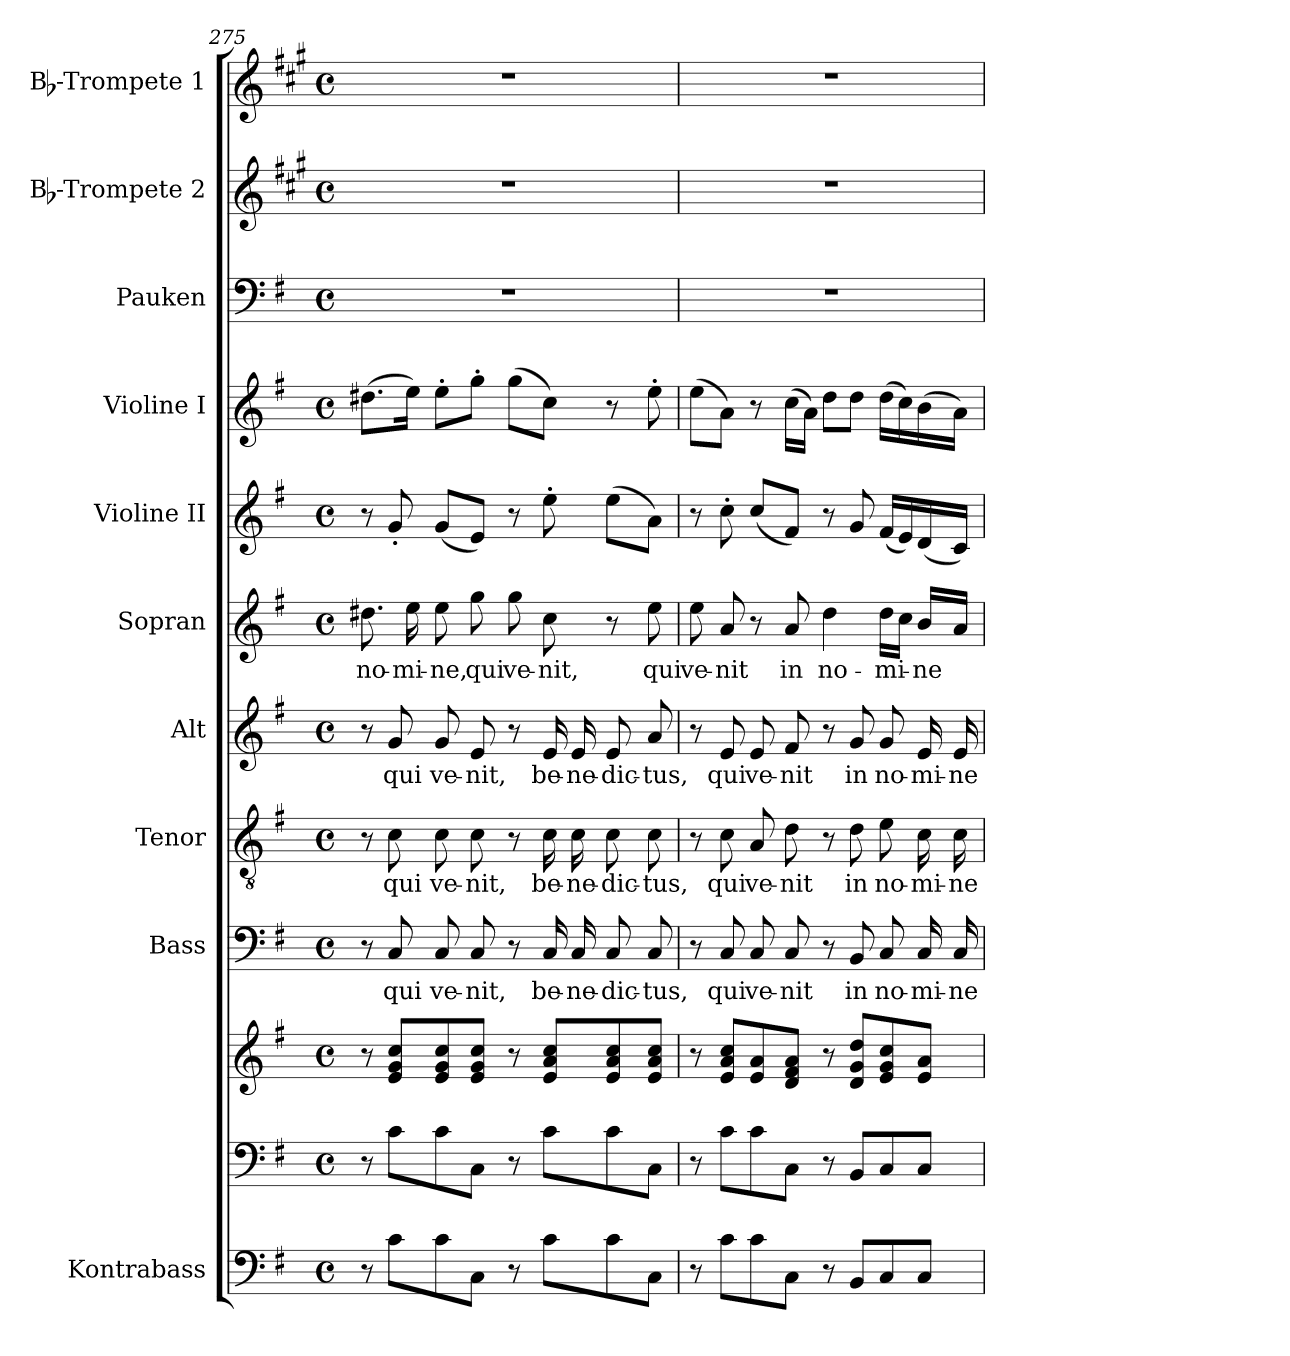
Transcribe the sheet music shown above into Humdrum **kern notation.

**kern	**kern	**kern	**kern	**text	**kern	**text	**kern	**text	**kern	**text	**kern	**kern	**kern	**kern	**kern
*part11	*part10	*part10	*part9	*part9	*part8	*part8	*part7	*part7	*part6	*part6	*part5	*part4	*part3	*part2	*part1
*staff12	*staff11	*staff10	*staff9	*staff9	*staff8	*staff8	*staff7	*staff7	*staff6	*staff6	*staff5	*staff4	*staff3	*staff2	*staff1
*I"Kontrabass	*	*	*I"Bass	*	*I"Tenor	*	*I"Alt	*	*I"Sopran	*	*I"Violine II	*I"Violine I	*I"Pauken	*I"Bb-Trompete 2	*I"Bb-Trompete 1
*I'Kb.	*	*	*I'B.	*	*I'T.	*	*I'A.	*	*I'S.	*	*I'Vl. II	*I'Vl. I	*I'Pk.	*I'Bb Trp. 2	*I'Bb Trp. 1
*clefF4	*clefF4	*clefG2	*clefF4	*	*clefGv2	*	*clefG2	*	*clefG2	*	*clefG2	*clefG2	*clefF4	*clefG2	*clefG2
*ITrd7c12	*	*	*	*	*	*	*	*	*	*	*	*	*	*ITrd1c2	*ITrd1c2
*k[f#]	*k[f#]	*k[f#]	*k[f#]	*	*k[f#]	*	*k[f#]	*	*k[f#]	*	*k[f#]	*k[f#]	*k[f#]	*k[f#]	*k[f#]
*G:	*G:	*G:	*G:	*	*G:	*	*G:	*	*G:	*	*G:	*G:	*G:	*G:	*G:
*M4/4	*M4/4	*M4/4	*M4/4	*	*M4/4	*	*M4/4	*	*M4/4	*	*M4/4	*M4/4	*M4/4	*M4/4	*M4/4
*met(c)	*met(c)	*met(c)	*met(c)	*	*met(c)	*	*met(c)	*	*met(c)	*	*met(c)	*met(c)	*met(c)	*met(c)	*met(c)
=275	=275	=275	=275	=275	=275	=275	=275	=275	=275	=275	=275	=275	=275	=275	=275
!	!	!	!	!	!	!	!	!	!	!LO:LY:b	!	!	!	!	!
8r	8r	8r	8r	.	8r	.	8r	.	8.dd#X\	no-	8r	(>8.dd#X\L	1r	1r	1r
!	!	!	!	!LO:LY:b	!	!LO:LY:b	!	!LO:LY:b	!	!	!	!	!	!	!
8C\L	8c\L	8e/ 8g/ 8cc/L	8C/	qui	8c\	qui	8g/	qui	.	.	8g'</	.	.	.	.
!	!	!	!	!	!	!	!	!	!	!LO:LY:b	!	!	!	!	!
.	.	.	.	.	.	.	.	.	16ee\	-mi-	.	16ee\Jk)	.	.	.
!	!	!	!	!LO:LY:b	!	!LO:LY:b	!	!LO:LY:b	!	!LO:LY:b	!	!	!	!	!
8C\	8c\	8e/ 8g/ 8cc/	8C/	ve-	8c\	ve-	8g/	ve-	8ee\	-ne,	(<8g/L	8ee'>\L	.	.	.
!	!	!	!	!LO:LY:b	!	!LO:LY:b	!	!LO:LY:b	!	!LO:LY:b	!	!	!	!	!
8CC\J	8C\J	8e/ 8g/ 8cc/J	8C/	-nit,	8c\	-nit,	8e/	-nit,	8gg\	qui	8e/J)	8gg'>\J	.	.	.
!	!	!	!	!	!	!	!	!	!	!LO:LY:b	!	!	!	!	!
8r	8r	8r	8r	.	8r	.	8r	.	8gg\	ve-	8r	(>8gg\L	.	.	.
!	!	!	!	!LO:LY:b	!	!LO:LY:b	!	!LO:LY:b	!	!LO:LY:b	!	!	!	!	!
8C\L	8c\L	8e/ 8a/ 8cc/L	16C/	be-	16c\	be-	16e/	be-	8cc\	-nit,	8ee'>\	8cc\J)	.	.	.
!	!	!	!	!LO:LY:b	!	!LO:LY:b	!	!LO:LY:b	!	!	!	!	!	!	!
.	.	.	16C/	-ne-	16c\	-ne-	16e/	-ne-	.	.	.	.	.	.	.
!	!	!	!	!LO:LY:b	!	!LO:LY:b	!	!LO:LY:b	!	!	!	!	!	!	!
8C\	8c\	8e/ 8a/ 8cc/	8C/	-dic-	8c\	-dic-	8e/	-dic-	8r	.	(>8ee\L	8r	.	.	.
!	!	!	!	!LO:LY:b	!	!LO:LY:b	!	!LO:LY:b	!	!LO:LY:b	!	!	!	!	!
8CC\J	8C\J	8e/ 8a/ 8cc/J	8C/	-tus,	8c\	-tus,	8a/	-tus,	8ee\	qui	8a\J)	8ee'>\	.	.	.
!!LO:PB:g=z
=276	=276	=276	=276	=276	=276	=276	=276	=276	=276	=276	=276	=276	=276	=276	=276
!	!	!	!	!	!	!	!	!	!	!LO:LY:b	!	!	!	!	!
8r	8r	8r	8r	.	8r	.	8r	.	8ee\	ve-	8r	(>8ee\L	1r	1r	1r
!	!	!	!	!LO:LY:b	!	!LO:LY:b	!	!LO:LY:b	!	!LO:LY:b	!	!	!	!	!
8C\L	8c\L	8e/ 8a/ 8cc/L	8C/	qui	8c\	qui	8e/	qui	8a/	-nit	8cc'>\	8a\J)	.	.	.
!	!	!	!	!LO:LY:b	!	!LO:LY:b	!	!LO:LY:b	!	!	!	!	!	!	!
8C\	8c\	8e/ 8a/	8C/	ve-	8A/	ve-	8e/	ve-	8r	.	(<8cc/L	8r	.	.	.
!	!	!	!	!LO:LY:b	!	!LO:LY:b	!	!LO:LY:b	!	!LO:LY:b	!	!	!	!	!
8CC\J	8C\J	8d/ 8f#/ 8a/J	8C/	-nit	8d\	-nit	8f#/	-nit	8a/	in	8f#/J)	(>16cc\LL	.	.	.
.	.	.	.	.	.	.	.	.	.	.	.	16a\JJ)	.	.	.
!	!	!	!	!	!	!	!	!	!	!LO:LY:b	!	!	!	!	!
8r	8r	8r	8r	.	8r	.	8r	.	4dd\	no-	8r	8dd\L	.	.	.
!	!	!	!	!LO:LY:b	!	!LO:LY:b	!	!LO:LY:b	!	!	!	!	!	!	!
8BBB/L	8BB/L	8d/ 8g/ 8dd/L	8BB/	in	8d\	in	8g/	in	.	.	8g/	8dd\J	.	.	.
!	!	!	!	!LO:LY:b	!	!LO:LY:b	!	!LO:LY:b	!	!LO:LY:b	!	!	!	!	!
8CC/	8C/	8e/ 8g/ 8cc/	8C/	no-	8e\	no-	8g/	no-	16dd\LL	-mi-	(<16f#/LL	(>16dd\LL	.	.	.
.	.	.	.	.	.	.	.	.	16cc\JJ	.	16e/)	16cc\)	.	.	.
!	!	!	!	!LO:LY:b	!	!LO:LY:b	!	!LO:LY:b	!	!LO:LY:b	!	!	!	!	!
8CC/J	8C/J	8e/ 8a/J	16C/	-mi-	16c\	-mi-	16e/	-mi-	16b/LL	-ne	(<16d/	(>16b\	.	.	.
!	!	!	!	!LO:LY:b	!	!LO:LY:b	!	!LO:LY:b	!	!	!	!	!	!	!
.	.	.	16C/	-ne	16c\	-ne	16e/	-ne	16a/JJ	.	16c/JJ)	16a\JJ)	.	.	.
=	=	=	=	=	=	=	=	=	=	=	=	=	=	=	=
*-	*-	*-	*-	*-	*-	*-	*-	*-	*-	*-	*-	*-	*-	*-	*-
